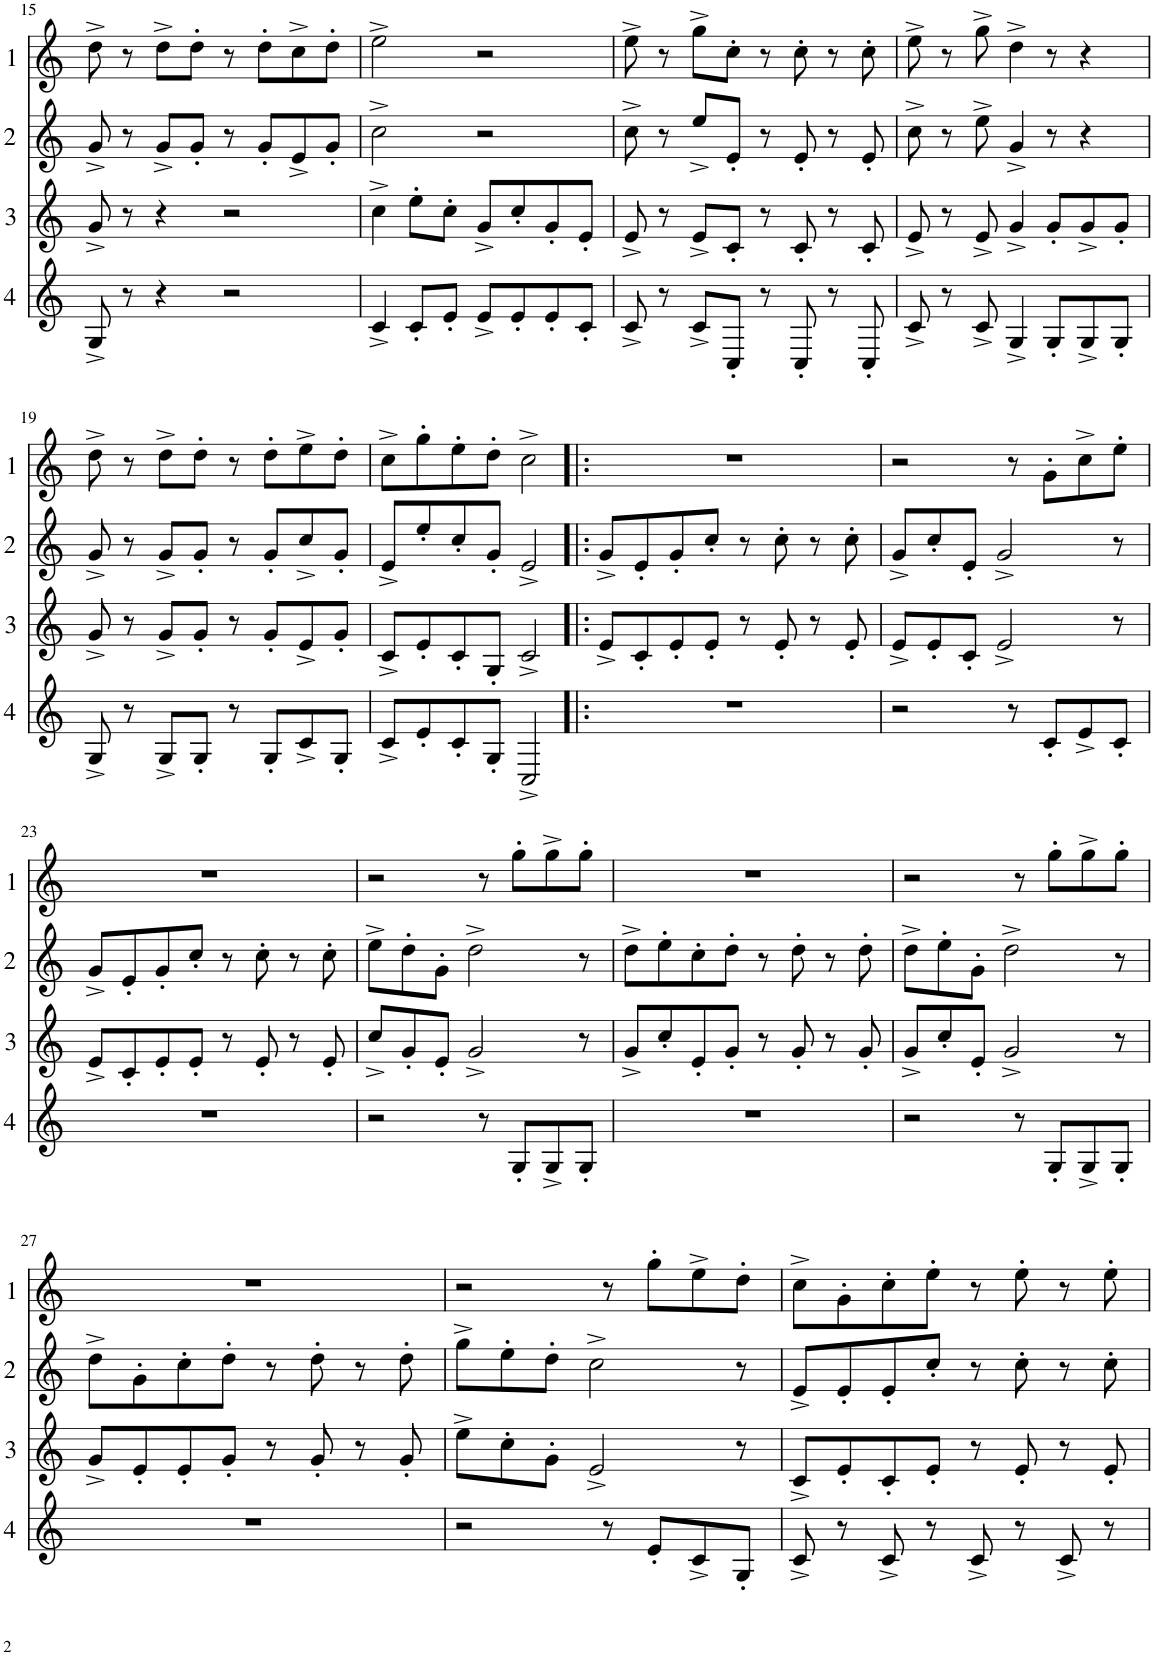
**kern	**kern	**kern	**kern
*part4	*part3	*part2	*part1
*staff4	*staff3	*staff2	*staff1
*I"4	*I"3	*I"2	*I"1
!!LO:PB:g=z
*clefG2	*clefG2	*clefG2	*clefG2
*Trd4c7	*Trd4c7	*Trd4c7	*Trd4c7
*k[]	*k[]	*k[]	*k[]
*M4/4	*M4/4	*M4/4	*M4/4
=15	=15	=15	=15
8G^/	8g^/	8g^/	8dd^\
8r	8r	8r	8r
4r	4r	8g^/L	8dd^\L
.	.	8g'/J	8dd'\J
2r	2r	8r	8r
.	.	8g'/L	8dd'\L
.	.	8e^/	8cc^\
.	.	8g'/J	8dd'\J
=16	=16	=16	=16
4c^/	4cc^\	2cc^\	2ee^\
8c'/L	8ee'\L	.	.
8e'/J	8cc'\J	.	.
8e^/L	8g^/L	2r	2r
8e'/	8cc'/	.	.
8e'/	8g'/	.	.
8c'/J	8e'/J	.	.
=17	=17	=17	=17
8c^/	8e^/	8cc^\	8ee^\
8r	8r	8r	8r
8c^/L	8e^/L	8ee^/L	8gg^\L
8C'/J	8c'/J	8e'/J	8cc'\J
8r	8r	8r	8r
8C'/	8c'/	8e'/	8cc'\
8r	8r	8r	8r
8C'/	8c'/	8e'/	8cc'\
=18	=18	=18	=18
8c^/	8e^/	8cc^\	8ee^\
8r	8r	8r	8r
8c^/	8e^/	8ee^\	8gg^\
4G^/	4g^/	4g^/	4dd^\
8G'/L	8g'/L	8r	8r
8G^/	8g^/	4r	4r
8G'/J	8g'/J	.	.
!!LO:LB:g=z
=19	=19	=19	=19
8G^/	8g^/	8g^/	8dd^\
8r	8r	8r	8r
8G^/L	8g^/L	8g^/L	8dd^\L
8G'/J	8g'/J	8g'/J	8dd'\J
8r	8r	8r	8r
8G'/L	8g'/L	8g'/L	8dd'\L
8c^/	8e^/	8cc^/	8ee^\
8G'/J	8g'/J	8g'/J	8dd'\J
=20	=20	=20	=20
8c^/L	8c^/L	8e^/L	8cc^\L
8e'/	8e'/	8ee'/	8gg'\
8c'/	8c'/	8cc'/	8ee'\
8G'/J	8G'/J	8g'/J	8dd'\J
2C^/	2c^/	2e^/	2cc^\
=21!|:	=21!|:	=21!|:	=21!|:
1r	8e^/L	8g^/L	1r
.	8c'/	8e'/	.
.	8e'/	8g'/	.
.	8e'/J	8cc'/J	.
.	8r	8r	.
.	8e'/	8cc'\	.
.	8r	8r	.
.	8e'/	8cc'\	.
=22	=22	=22	=22
2r	8e^/L	8g^/L	2r
.	8e'/	8cc'/	.
.	8c'/J	8e'/J	.
.	2e^/	2g^/	.
8r	.	.	8r
8c'/L	.	.	8g'\L
8e^/	.	.	8cc^\
8c'/J	8r	8r	8ee'\J
!!LO:LB:g=z
=23	=23	=23	=23
1r	8e^/L	8g^/L	1r
.	8c'/	8e'/	.
.	8e'/	8g'/	.
.	8e'/J	8cc'/J	.
.	8r	8r	.
.	8e'/	8cc'\	.
.	8r	8r	.
.	8e'/	8cc'\	.
=24	=24	=24	=24
2r	8cc^/L	8ee^\L	2r
.	8g'/	8dd'\	.
.	8e'/J	8g'\J	.
.	2g^/	2dd^\	.
8r	.	.	8r
8G'/L	.	.	8gg'\L
8G^/	.	.	8gg^\
8G'/J	8r	8r	8gg'\J
=25	=25	=25	=25
1r	8g^/L	8dd^\L	1r
.	8cc'/	8ee'\	.
.	8e'/	8cc'\	.
.	8g'/J	8dd'\J	.
.	8r	8r	.
.	8g'/	8dd'\	.
.	8r	8r	.
.	8g'/	8dd'\	.
=26	=26	=26	=26
2r	8g^/L	8dd^\L	2r
.	8cc'/	8ee'\	.
.	8e'/J	8g'\J	.
.	2g^/	2dd^\	.
8r	.	.	8r
8G'/L	.	.	8gg'\L
8G^/	.	.	8gg^\
8G'/J	8r	8r	8gg'\J
!!LO:LB:g=z
=27	=27	=27	=27
1r	8g^/L	8dd^\L	1r
.	8e'/	8g'\	.
.	8e'/	8cc'\	.
.	8g'/J	8dd'\J	.
.	8r	8r	.
.	8g'/	8dd'\	.
.	8r	8r	.
.	8g'/	8dd'\	.
=28	=28	=28	=28
2r	8ee^\L	8gg^\L	2r
.	8cc'\	8ee'\	.
.	8g'\J	8dd'\J	.
.	2e^/	2cc^\	.
8r	.	.	8r
8e'/L	.	.	8gg'\L
8c^/	.	.	8ee^\
8G'/J	8r	8r	8dd'\J
=29	=29	=29	=29
8c^/	8c^/L	8e^/L	8cc^\L
8r	8e'/	8e'/	8g'\
8c^/	8c'/	8e'/	8cc'\
8r	8e'/J	8cc'/J	8ee'\J
8c^/	8r	8r	8r
8r	8e'/	8cc'\	8ee'\
8c^/	8r	8r	8r
8r	8e'/	8cc'\	8ee'\
=	=	=	=
*-	*-	*-	*-
